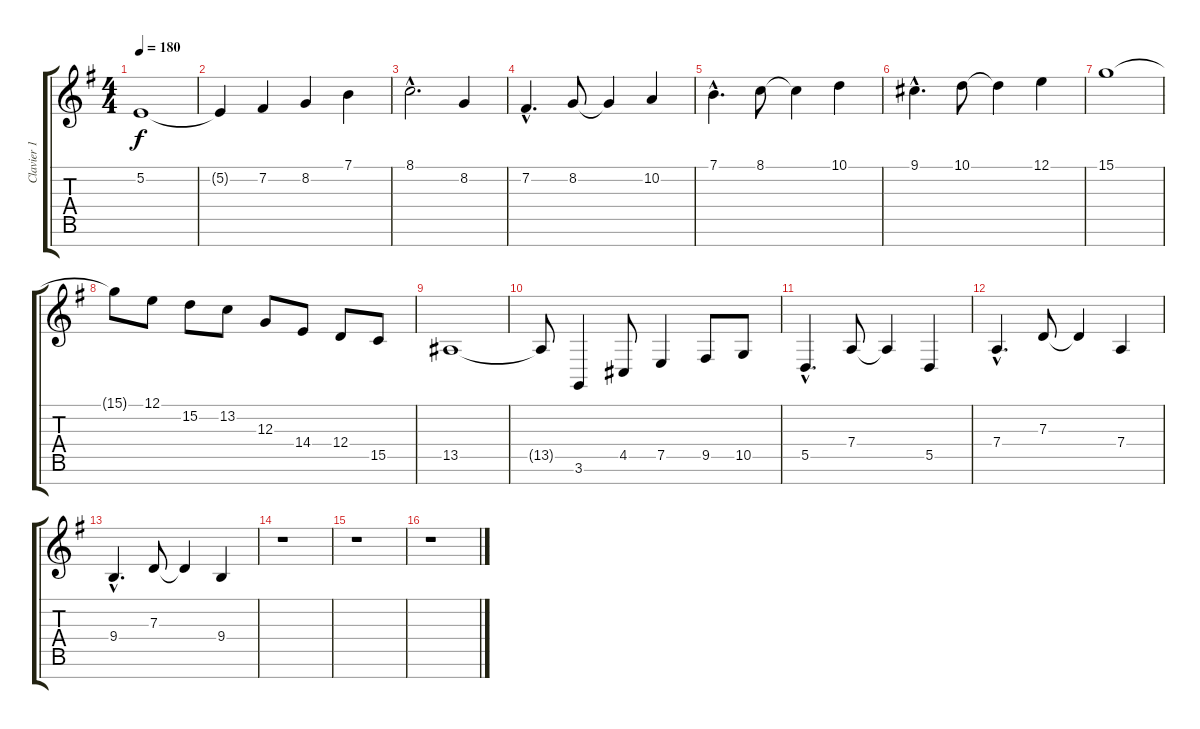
\track ("Clavier 1" "Clavier 1") {instrument stringensemble1}
\staff {score tabs}
\tuning (E4 B3 G3 D3 A2 E2 B1) {hide}
\ts (4 4)
\tempo 180
\clef g2
\ks g
5.2.1{dy f} |
5.2{t}.4 7.2.4 8.2.4 7.1.4 |
8.1{hac}.2{d} 8.2.4 |
7.2{hac}.4{d} 8.2.8 8.2{t}.4 10.2.4 |
7.1{hac}.4{d} 8.1.8 8.1{t}.4 10.1.4 |
9.1{hac}.4{d} 10.1.8 10.1{t}.4 12.1.4 |
15.1.1 |
15.1{t}.8 12.1.8 15.2.8 13.2.8 12.3.8 14.4.8 12.4.8 15.5.8 |
13.5.1 |
13.5{t}.8 3.6.4 4.5.8 7.5.4 9.5.8 10.5.8 |
5.5{hac}.4{d} 7.4.8 7.4{t}.4 5.5.4 |
7.4{hac}.4{d} 7.3.8 7.3{t}.4 7.4.4 |
9.4{hac}.4{d} 7.3.8 7.3{t}.4 9.4.4 |
r.1{volume 15} |
r.1 |
r.1
